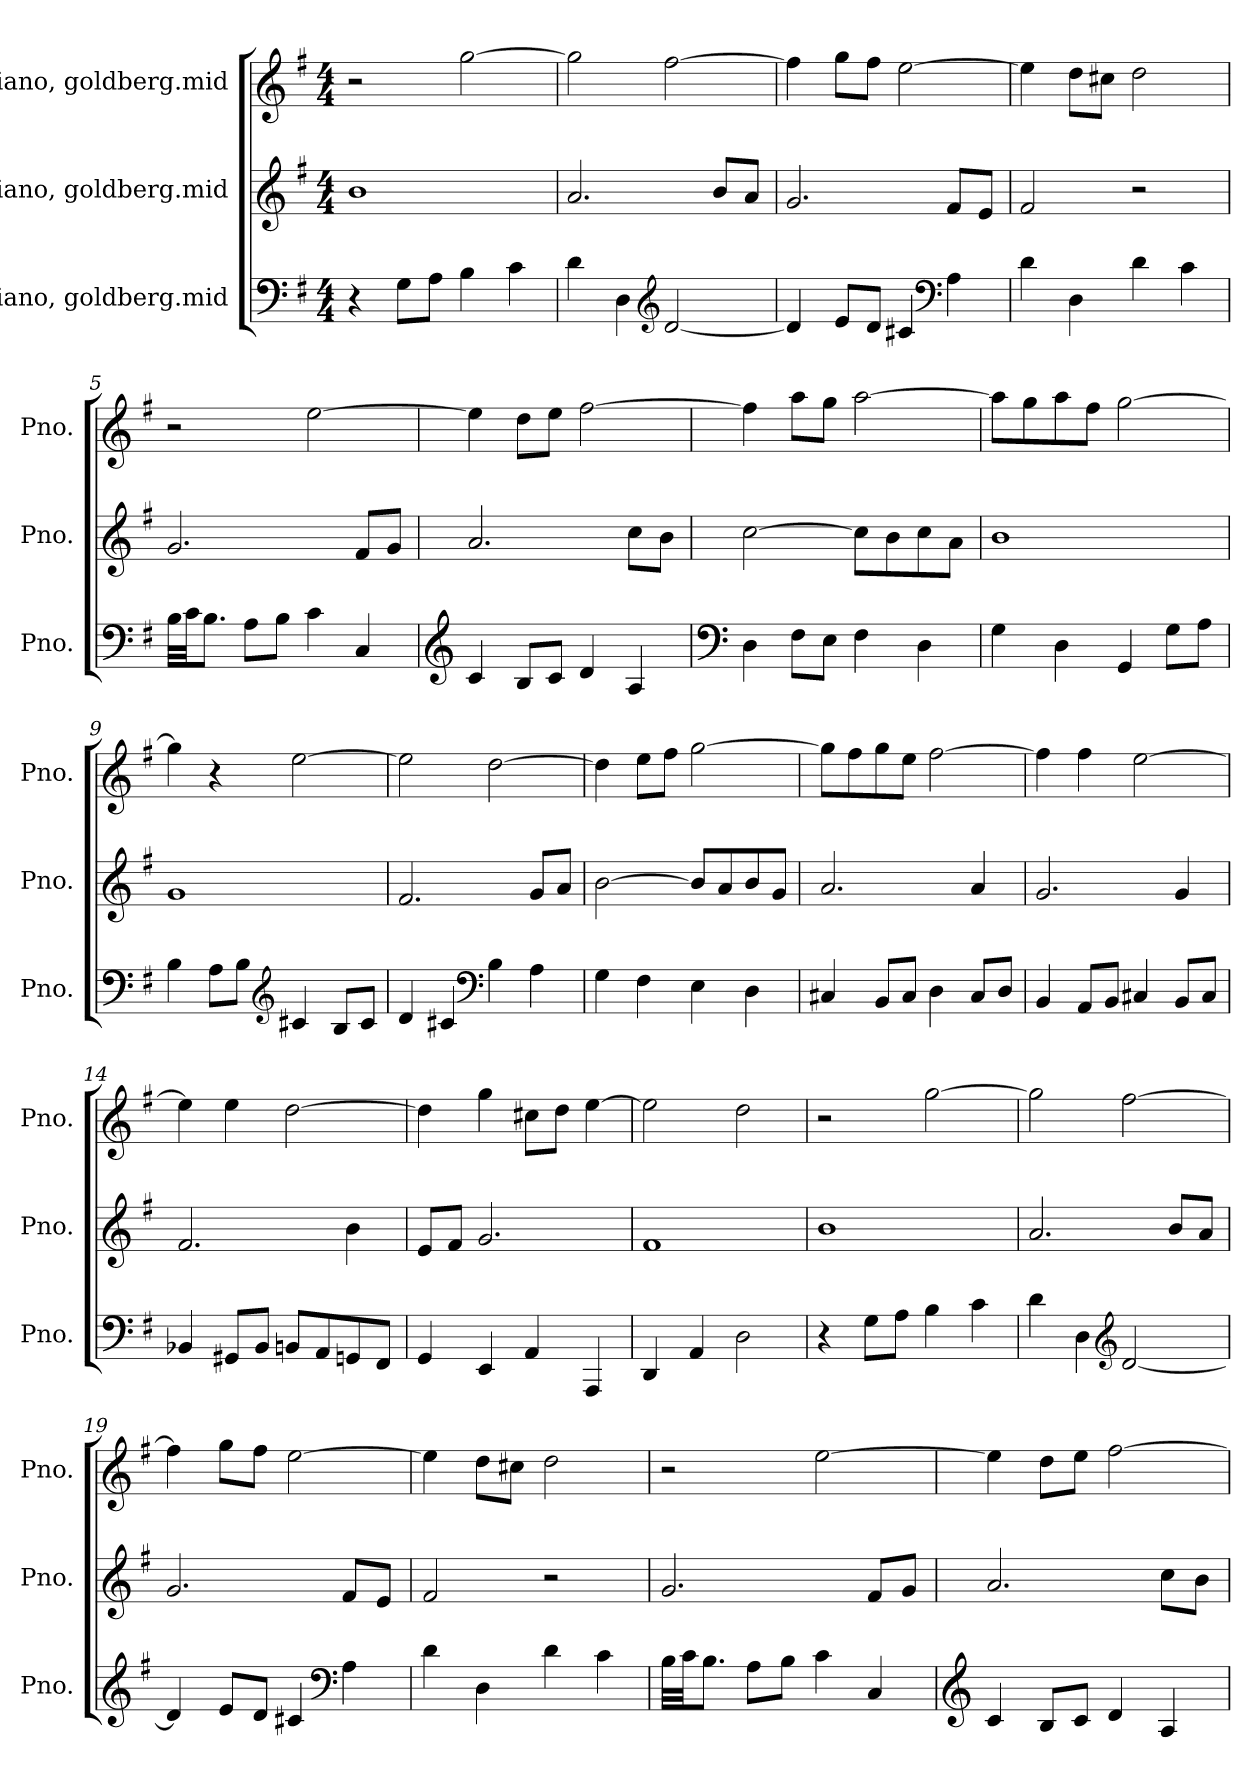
**kern	**kern	**kern
*part3	*part2	*part1
*staff3	*staff2	*staff1
*I"Piano, goldberg.mid	*I"Piano, goldberg.mid	*I"Piano, goldberg.mid
*I'Pno.	*I'Pno.	*I'Pno.
*clefF4	*clefG2	*clefG2
*k[f#]	*k[f#]	*k[f#]
*M4/4	*M4/4	*M4/4
*MM120	*MM120	*MM120
=1	=1	=1
4r	1b	2r
8G\L	.	.
8A\J	.	.
4B\	.	[2gg\
4c\	.	.
=2	=2	=2
4d\	2.a/	2gg\]
4D\	.	.
*clefG2	*	*
[2d/	.	[2ff#\
.	8b/L	.
.	8a/J	.
=3	=3	=3
4d/]	2.g/	4ff#\]
8e/L	.	8gg\L
8d/J	.	8ff#\J
4c#X/	.	[2ee\
*clefF4	*	*
4A\	8f#/L	.
.	8e/J	.
=4	=4	=4
4d\	2f#/	4ee\]
4D\	.	8dd\L
.	.	8cc#X\J
4d\	2r	2dd\
4c\	.	.
!!LO:LB:g=z
=5	=5	=5
32B\LLL	2.g/	2r
32c\JJ	.	.
8.B\J	.	.
8A\L	.	.
8B\J	.	.
4c\	.	[2ee\
4C/	8f#/L	.
.	8g/J	.
=6	=6	=6
*clefG2	*	*
4c/	2.a/	4ee\]
8B/L	.	8dd\L
8c/J	.	8ee\J
4d/	.	[2ff#\
4A/	8cc\L	.
.	8b\J	.
=7	=7	=7
*clefF4	*	*
4D\	[2cc\	4ff#\]
8F#\L	.	8aa\L
8E\J	.	8gg\J
4F#\	8cc\L]	[2aa\
.	8b\	.
4D\	8cc\	.
.	8a\J	.
=8	=8	=8
4G\	1b	8aa\L]
.	.	8gg\
4D\	.	8aa\
.	.	8ff#\J
4GG/	.	[2gg\
8G\L	.	.
8A\J	.	.
!!LO:LB:g=z
=9	=9	=9
4B\	1g	4gg\]
8A\L	.	4r
8B\J	.	.
*clefG2	*	*
4c#X/	.	[2ee\
8B/L	.	.
8c#/J	.	.
=10	=10	=10
4d/	2.f#/	2ee\]
4c#X/	.	.
*clefF4	*	*
4B\	.	[2dd\
4A\	8g/L	.
.	8a/J	.
=11	=11	=11
4G\	[2b\	4dd\]
4F#\	.	8ee\L
.	.	8ff#\J
4E\	8b/L]	[2gg\
.	8a/	.
4D\	8b/	.
.	8g/J	.
=12	=12	=12
4C#X/	2.a/	8gg\L]
.	.	8ff#\
8BB/L	.	8gg\
8C#/J	.	8ee\J
4D\	.	[2ff#\
8C#/L	4a/	.
8D/J	.	.
=13	=13	=13
4BB/	2.g/	4ff#\]
8AA/L	.	4ff#\
8BB/J	.	.
4C#X/	.	[2ee\
8BB/L	4g/	.
8C#/J	.	.
!!LO:LB:g=z
=14	=14	=14
4BB-X/	2.f#/	4ee\]
8GG#X/L	.	4ee\
8BB-/J	.	.
8BBn/L	.	[2dd\
8AA/	.	.
8GGn/	4b\	.
8FF#/J	.	.
=15	=15	=15
4GG/	8e/L	4dd\]
.	8f#/J	.
4EE/	2.g/	4gg\
4AA/	.	8cc#X\L
.	.	8dd\J
4AAA/	.	[4ee\
=16	=16	=16
4DD/	1f#	2ee\]
4AA/	.	.
2D\	.	2dd\
=17	=17	=17
4r	1b	2r
8G\L	.	.
8A\J	.	.
4B\	.	[2gg\
4c\	.	.
=18	=18	=18
4d\	2.a/	2gg\]
4D\	.	.
*clefG2	*	*
[2d/	.	[2ff#\
.	8b/L	.
.	8a/J	.
!!LO:PB:g=z
=19	=19	=19
4d/]	2.g/	4ff#\]
8e/L	.	8gg\L
8d/J	.	8ff#\J
4c#X/	.	[2ee\
*clefF4	*	*
4A\	8f#/L	.
.	8e/J	.
=20	=20	=20
4d\	2f#/	4ee\]
4D\	.	8dd\L
.	.	8cc#X\J
4d\	2r	2dd\
4c\	.	.
=21	=21	=21
32B\LLL	2.g/	2r
32c\JJ	.	.
8.B\J	.	.
8A\L	.	.
8B\J	.	.
4c\	.	[2ee\
4C/	8f#/L	.
.	8g/J	.
=22	=22	=22
*clefG2	*	*
4c/	2.a/	4ee\]
8B/L	.	8dd\L
8c/J	.	8ee\J
4d/	.	[2ff#\
4A/	8cc\L	.
.	8b\J	.
=	=	=
*-	*-	*-
